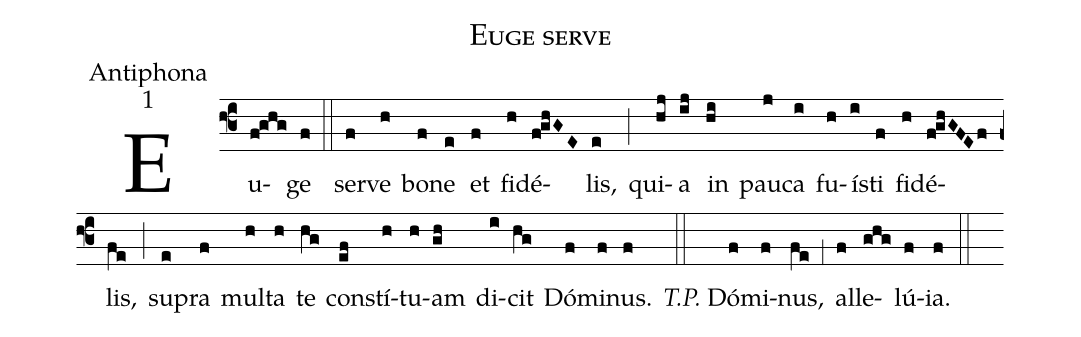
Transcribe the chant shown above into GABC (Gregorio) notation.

name:Euge serve;
office-part:Antiphona;
mode:1;
%%
(f3) Eu(f!ghg)ge(f) (::)
ser(f)ve(h) bo(f)ne(e) et(f) fi(h)dé(f!ghGE)lis,(e) (;) qui(hj)a(ij) in(hi) pau(j)ca(i) fu(h)í(i)sti(f) fi(h)dé(f!ghGFEf)lis,(fe) (;) su(e)pra(f) mul(h)ta(h) te(hg) con(ef)stí(h)tu(h)am(gh) di(i)cit(hg) Dó(f)mi(f)nus.(f) (::) <i>T.P.</i> Dó(f)mi(f)nus,(fe) (,1) al(f)le(ghg)lú(f)ia.(f) (::)
